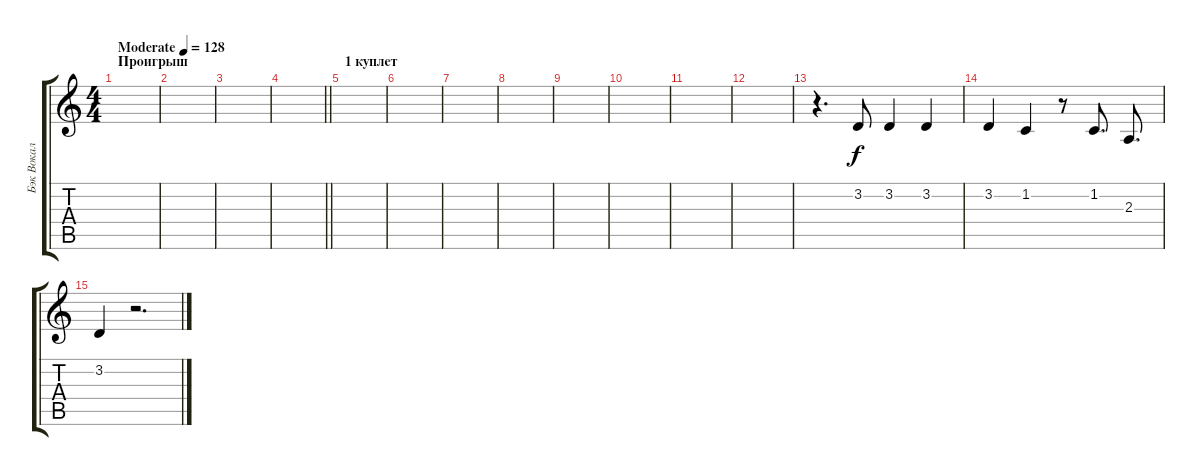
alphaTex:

\track ("Бэк Вокал" "Бэк Вокал") {instrument sopranosax}
\staff {score tabs}
\tuning (E4 B3 G3 D3 A2 E2) {hide}
\ts (4 4)
\section ("" "Проигрыш")
\tempo (128 "Moderate")
\clef g2
\ks c
|
|
|
\barLineRight lightlight
|
\section ("" "1 куплет")
|
|
|
|
|
|
|
|
r.4{d} 3.2.8 3.2.4 3.2.4 |
3.2.4 1.2.4 r.8 1.2.8{d} 2.3.8{d} |
3.2.4 r.2{d}
